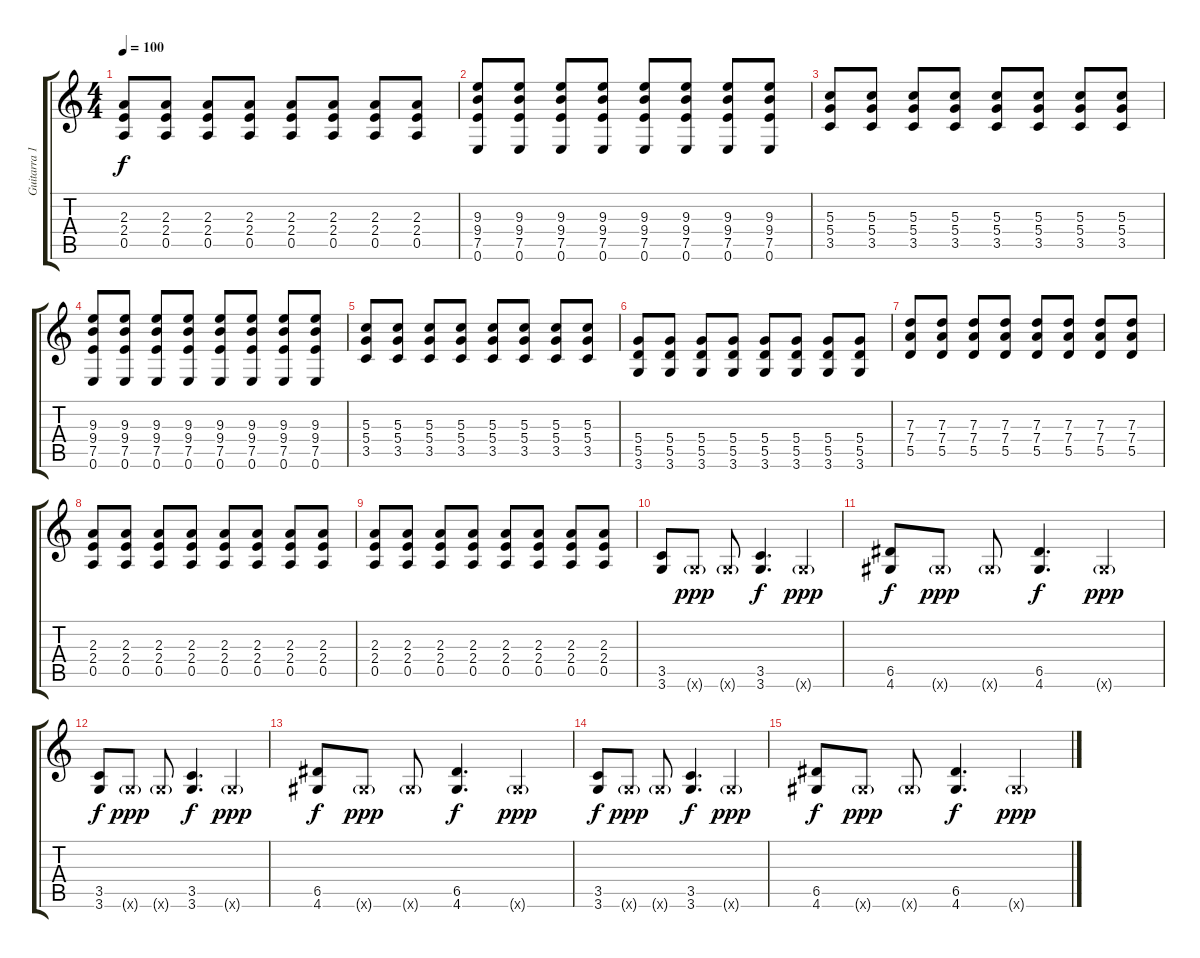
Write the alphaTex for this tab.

\track ("Guitarra 1" "Guitarra 1") {instrument distortionguitar}
\staff {score tabs}
\tuning (E4 B3 G3 D3 A2 E2) {hide}
\ts (4 4)
\tempo 100
\clef g2
\ks c
(2.3 2.4 0.5).8{dy f} (2.3 2.4 0.5).8 (2.3 2.4 0.5).8 (2.3 2.4 0.5).8 (2.3 2.4 0.5).8 (2.3 2.4 0.5).8 (2.3 2.4 0.5).8 (2.3 2.4 0.5).8 |
(9.3 9.4 7.5 0.6).8 (9.3 9.4 7.5 0.6).8 (9.3 9.4 7.5 0.6).8 (9.3 9.4 7.5 0.6).8 (9.3 9.4 7.5 0.6).8 (9.3 9.4 7.5 0.6).8 (9.3 9.4 7.5 0.6).8 (9.3 9.4 7.5 0.6).8 |
(5.3 5.4 3.5).8 (5.3 5.4 3.5).8 (5.3 5.4 3.5).8 (5.3 5.4 3.5).8 (5.3 5.4 3.5).8 (5.3 5.4 3.5).8 (5.3 5.4 3.5).8 (5.3 5.4 3.5).8 |
(9.3 9.4 7.5 0.6).8 (9.3 9.4 7.5 0.6).8 (9.3 9.4 7.5 0.6).8 (9.3 9.4 7.5 0.6).8 (9.3 9.4 7.5 0.6).8 (9.3 9.4 7.5 0.6).8 (9.3 9.4 7.5 0.6).8 (9.3 9.4 7.5 0.6).8 |
(5.3 5.4 3.5).8 (5.3 5.4 3.5).8 (5.3 5.4 3.5).8 (5.3 5.4 3.5).8 (5.3 5.4 3.5).8 (5.3 5.4 3.5).8 (5.3 5.4 3.5).8 (5.3 5.4 3.5).8 |
(5.4 5.5 3.6).8 (5.4 5.5 3.6).8 (5.4 5.5 3.6).8 (5.4 5.5 3.6).8 (5.4 5.5 3.6).8 (5.4 5.5 3.6).8 (5.4 5.5 3.6).8 (5.4 5.5 3.6).8 |
(7.3 7.4 5.5).8 (7.3 7.4 5.5).8 (7.3 7.4 5.5).8 (7.3 7.4 5.5).8 (7.3 7.4 5.5).8 (7.3 7.4 5.5).8 (7.3 7.4 5.5).8 (7.3 7.4 5.5).8 |
(2.3 2.4 0.5).8 (2.3 2.4 0.5).8 (2.3 2.4 0.5).8 (2.3 2.4 0.5).8 (2.3 2.4 0.5).8 (2.3 2.4 0.5).8 (2.3 2.4 0.5).8 (2.3 2.4 0.5).8 |
(2.3 2.4 0.5).8 (2.3 2.4 0.5).8 (2.3 2.4 0.5).8 (2.3 2.4 0.5).8 (2.3 2.4 0.5).8 (2.3 2.4 0.5).8 (2.3 2.4 0.5).8 (2.3 2.4 0.5).8 |
(3.5 3.6).8 3.6{g x}.8{dy ppp} 3.6{g x}.8 (3.5 3.6).4{d dy f} 3.6{g x}.4{dy ppp} |
(6.5 4.6).8{dy f} 4.6{g x}.8{dy ppp} 4.6{g x}.8 (6.5 4.6).4{d dy f} 4.6{g x}.4{dy ppp} |
(3.5 3.6).8{dy f} 3.6{g x}.8{dy ppp} 3.6{g x}.8 (3.5 3.6).4{d dy f} 3.6{g x}.4{dy ppp} |
(6.5 4.6).8{dy f} 4.6{g x}.8{dy ppp} 4.6{g x}.8 (6.5 4.6).4{d dy f} 4.6{g x}.4{dy ppp} |
(3.5 3.6).8{dy f} 3.6{g x}.8{dy ppp} 3.6{g x}.8 (3.5 3.6).4{d dy f} 3.6{g x}.4{dy ppp} |
(6.5 4.6).8{dy f} 4.6{g x}.8{dy ppp} 4.6{g x}.8 (6.5 4.6).4{d dy f} 4.6{g x}.4{dy ppp}
